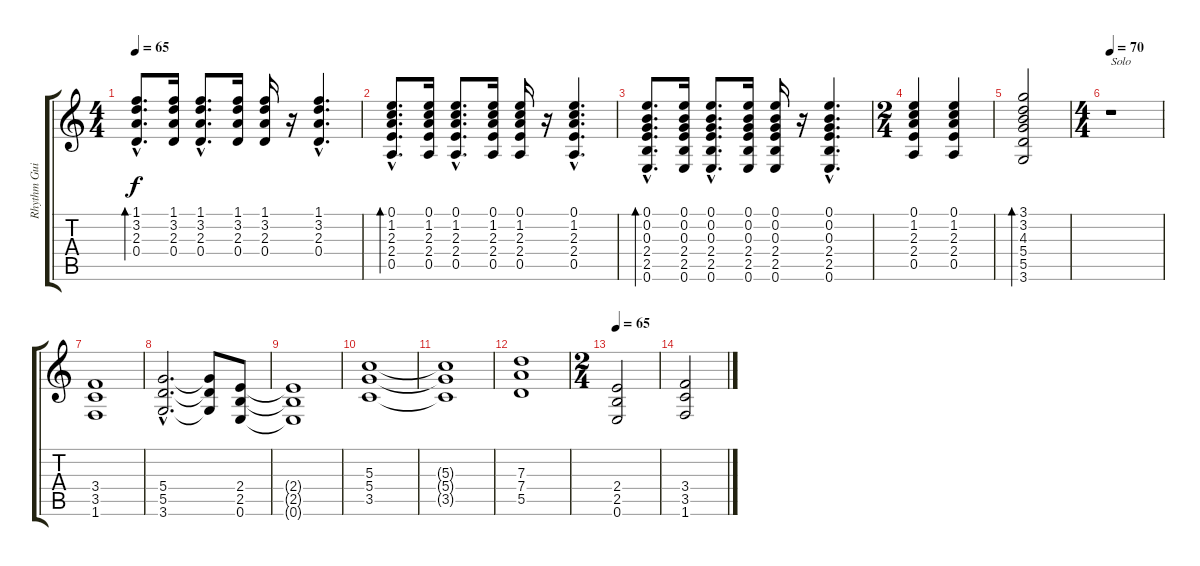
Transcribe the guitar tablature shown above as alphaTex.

\track ("Rhythm Guitar" "Rhythm Gui") {instrument electricguitarjazz}
\staff {score tabs}
\tuning (E4 B3 G3 D3 A2 E2) {hide}
\ts (4 4)
\tempo 65
\clef g2
\ks c
(1.1{hac} 3.2{hac} 2.3{hac} 0.4{hac}).8{d bd 60 dy f} (1.1 3.2 2.3 0.4).16 (1.1{hac} 3.2{hac} 2.3{hac} 0.4{hac}).8{d} (1.1 3.2 2.3 0.4).16 (1.1 3.2 2.3 0.4).16 r.16 (1.1{hac} 3.2{hac} 2.3{hac} 0.4{hac}).4{d} |
(0.1{hac} 1.2{hac} 2.3{hac} 2.4{hac} 0.5{hac}).8{d bd 60} (0.1 1.2 2.3 2.4 0.5).16 (0.1{hac} 1.2{hac} 2.3{hac} 2.4{hac} 0.5{hac}).8{d} (0.1 1.2 2.3 2.4 0.5).16 (0.1 1.2 2.3 2.4 0.5).16 r.16 (0.1{hac} 1.2{hac} 2.3{hac} 2.4{hac} 0.5{hac}).4{d} |
(0.1{hac} 0.2{hac} 0.3{hac} 2.4{hac} 2.5{hac} 0.6{hac}).8{d bd 60} (0.1 0.2 0.3 2.4 2.5 0.6).16 (0.1{hac} 0.2{hac} 0.3{hac} 2.4{hac} 2.5{hac} 0.6{hac}).8{d} (0.1 0.2 0.3 2.4 2.5 0.6).16 (0.1 0.2 0.3 2.4 2.5 0.6).16 r.16 (0.1{hac} 0.2{hac} 0.3{hac} 2.4{hac} 2.5{hac} 0.6{hac}).4{d} |
\ts (2 4)
(0.1 1.2 2.3 2.4 0.5).4 (0.1 1.2 2.3 2.4 0.5).4 |
(3.1 3.2 4.3 5.4 5.5 3.6).2{bd 60} |
\ts (4 4)
\tempo 70
r.1{txt "Solo" instrument distortionguitar} |
(3.4 3.5 1.6).1 |
(5.4{hac} 5.5{hac} 3.6{hac}).2{d} (5.4{t} 5.5{t} 3.6{t}).8 (2.4 2.5 0.6).8 |
(2.4{t} 2.5{t} 0.6{t}).1 |
(5.3 5.4 3.5).1 |
(5.3{t} 5.4{t} 3.5{t}).1 |
(7.3 7.4 5.5).1 |
\ts (2 4)
\tempo 65
(2.4 2.5 0.6).2 |
(3.4 3.5 1.6).2
